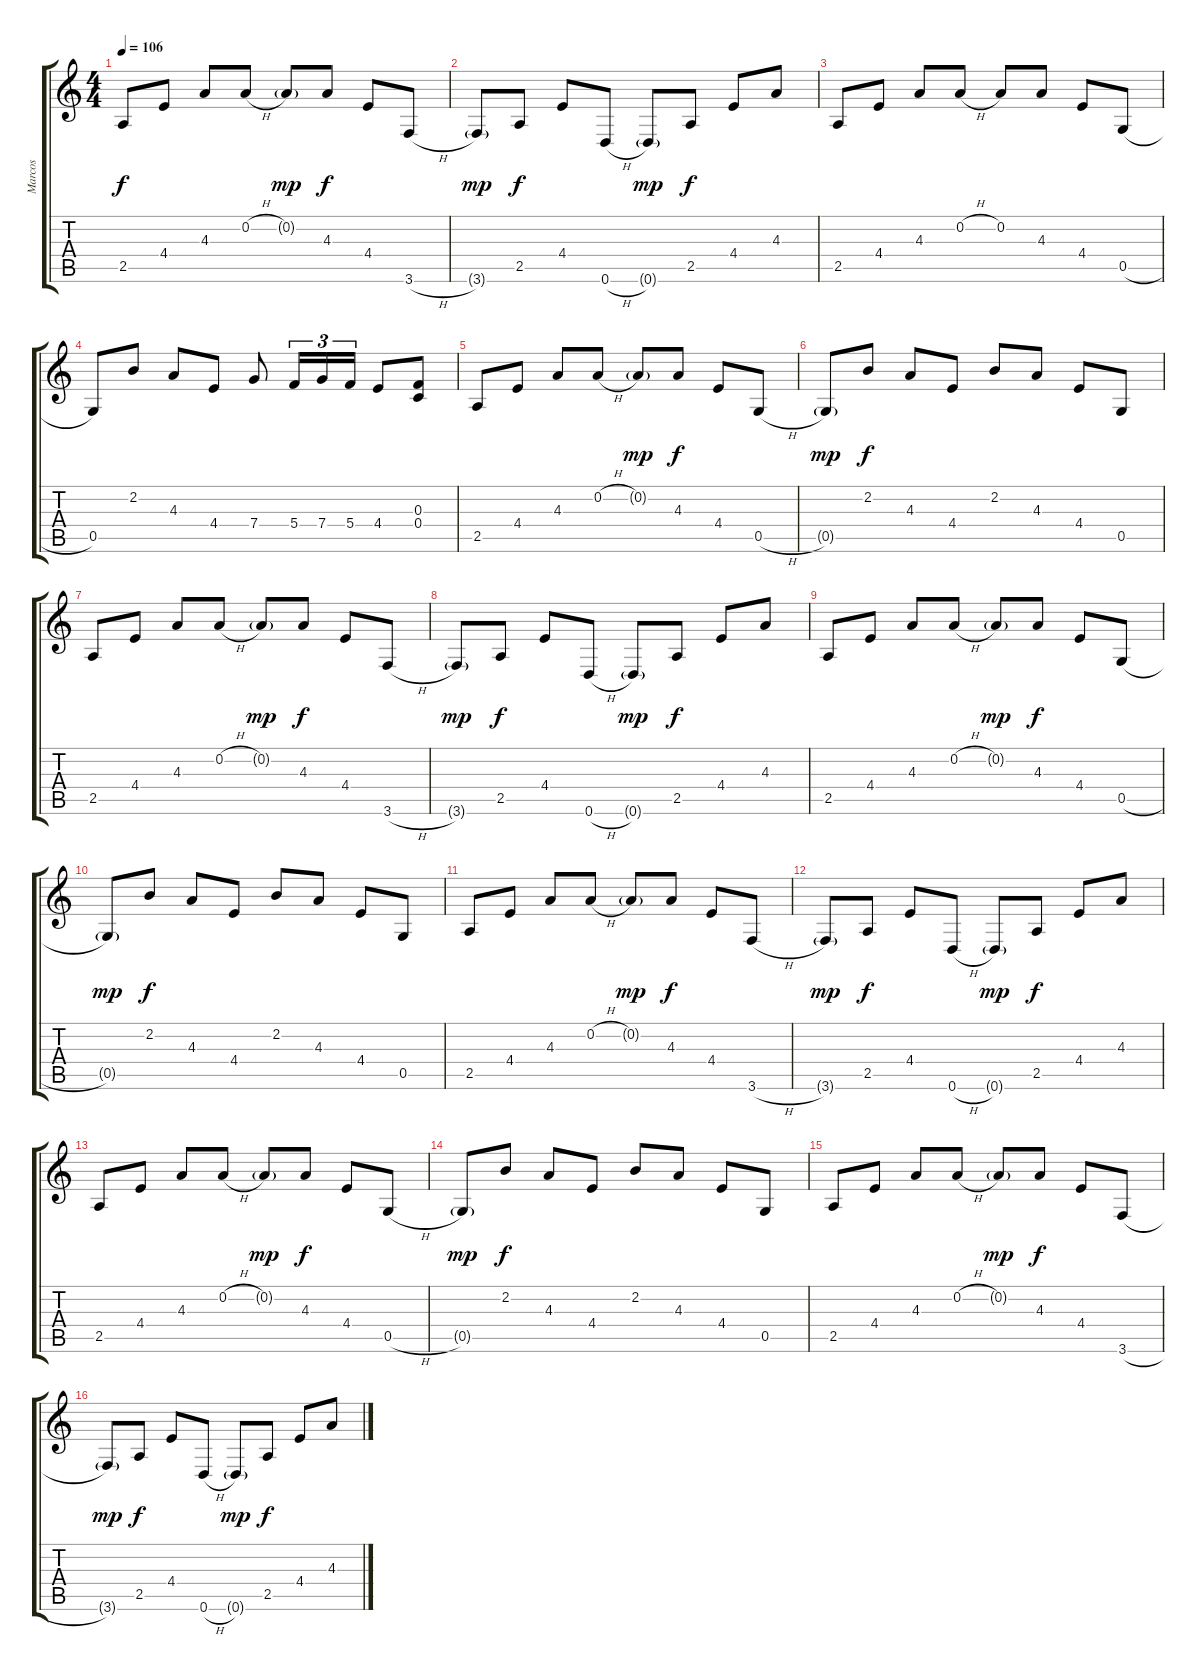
\track ("Marcos" "Marcos") {instrument distortionguitar}
\staff {score tabs}
\tuning (D4 A3 F3 C3 G2 D2) {hide}
\ts (4 4)
\tempo 106
\clef g2
\ks c
2.5.8{dy f} 4.4.8 4.3.8 0.2{h}.8 0.2{g}.8{dy mp} 4.3.8{dy f} 4.4.8 3.6{h}.8 |
3.6{g}.8{dy mp} 2.5.8{dy f} 4.4.8 0.6{h}.8 0.6{g}.8{dy mp} 2.5.8{dy f} 4.4.8 4.3.8 |
2.5.8 4.4.8 4.3.8 0.2{h}.8 0.2.8 4.3.8 4.4.8 0.5{h}.8 |
0.5.8 2.2.8 4.3.8 4.4.8 7.4.8 5.4.16{tu (3 2)} 7.4.16{tu (3 2)} 5.4.16{tu (3 2)} 4.4.8 (0.3 0.4).8 |
2.5.8 4.4.8 4.3.8 0.2{h}.8 0.2{g}.8{dy mp} 4.3.8{dy f} 4.4.8 0.5{h}.8 |
0.5{g}.8{dy mp} 2.2.8{dy f} 4.3.8 4.4.8 2.2.8 4.3.8 4.4.8 0.5.8 |
2.5.8 4.4.8 4.3.8 0.2{h}.8 0.2{g}.8{dy mp} 4.3.8{dy f} 4.4.8 3.6{h}.8 |
3.6{g}.8{dy mp} 2.5.8{dy f} 4.4.8 0.6{h}.8 0.6{g}.8{dy mp} 2.5.8{dy f} 4.4.8 4.3.8 |
2.5.8 4.4.8 4.3.8 0.2{h}.8 0.2{g}.8{dy mp} 4.3.8{dy f} 4.4.8 0.5{h}.8 |
0.5{g}.8{dy mp} 2.2.8{dy f} 4.3.8 4.4.8 2.2.8 4.3.8 4.4.8 0.5.8 |
2.5.8 4.4.8 4.3.8 0.2{h}.8 0.2{g}.8{dy mp} 4.3.8{dy f} 4.4.8 3.6{h}.8 |
3.6{g}.8{dy mp} 2.5.8{dy f} 4.4.8 0.6{h}.8 0.6{g}.8{dy mp} 2.5.8{dy f} 4.4.8 4.3.8 |
2.5.8 4.4.8 4.3.8 0.2{h}.8 0.2{g}.8{dy mp} 4.3.8{dy f} 4.4.8 0.5{h}.8 |
0.5{g}.8{dy mp} 2.2.8{dy f} 4.3.8 4.4.8 2.2.8 4.3.8 4.4.8 0.5.8 |
2.5.8 4.4.8 4.3.8 0.2{h}.8 0.2{g}.8{dy mp} 4.3.8{dy f} 4.4.8 3.6{h}.8 |
3.6{g}.8{dy mp} 2.5.8{dy f} 4.4.8 0.6{h}.8 0.6{g}.8{dy mp} 2.5.8{dy f} 4.4.8 4.3.8
